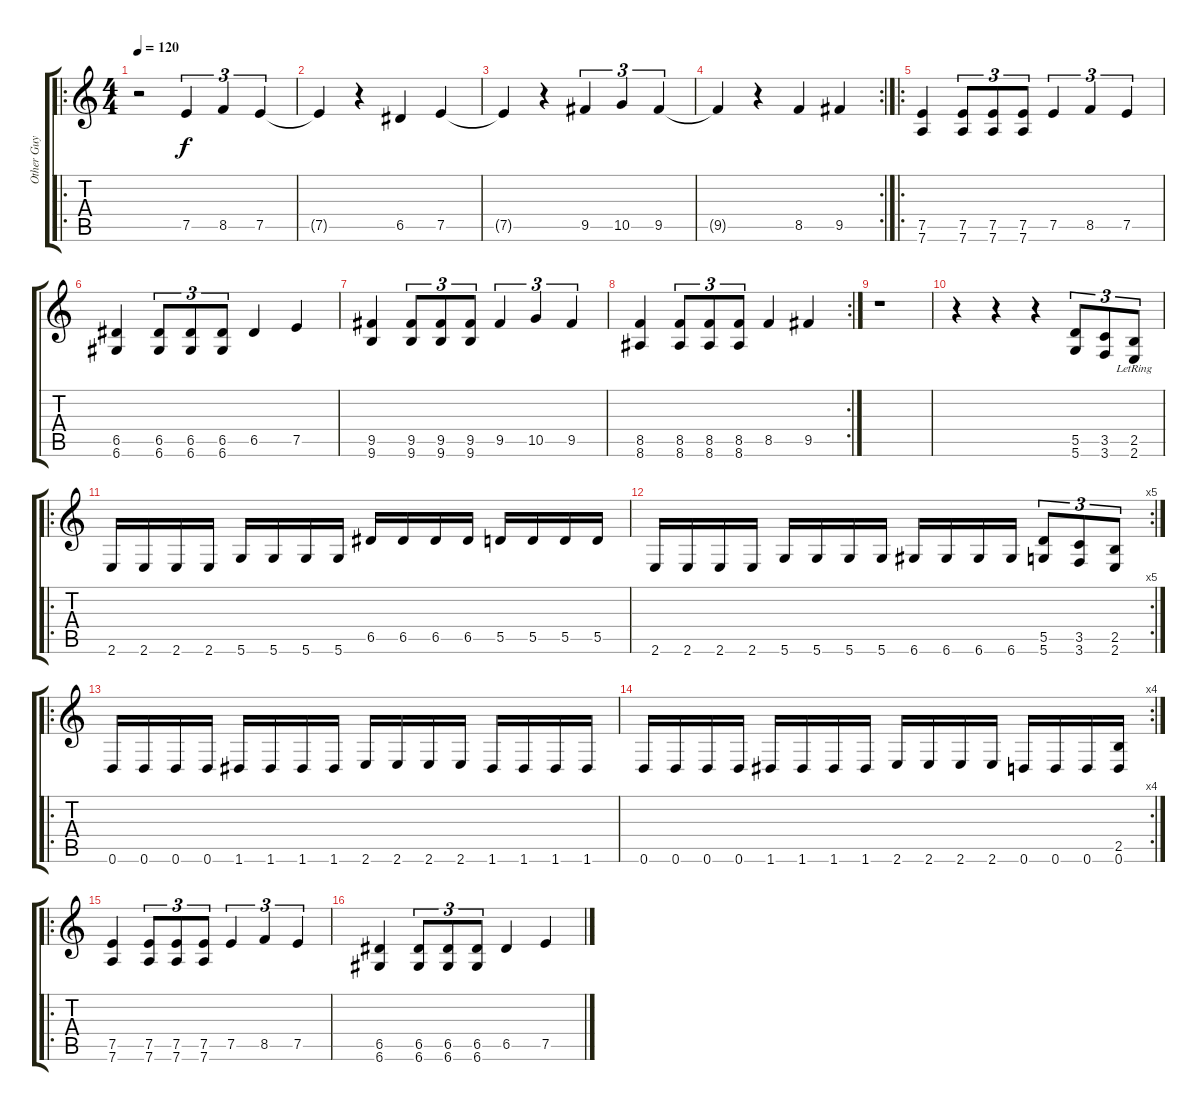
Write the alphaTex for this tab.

\track ("Other Guy" "Other Guy") {instrument distortionguitar}
\staff {score tabs}
\tuning (E4 B3 G3 D3 A2 D2) {hide}
\ro
\ts (4 4)
\tempo 120
\clef g2
\ks c
r.2{dy f instrument distortionguitar} 7.5.4{tu (3 2)} 8.5.4{tu (3 2)} 7.5.4{tu (3 2)} |
7.5{t}.4 r.4 6.5.4 7.5.4 |
7.5{t}.4 r.4 9.5.4{tu (3 2)} 10.5.4{tu (3 2)} 9.5.4{tu (3 2)} |
\rc 2
9.5{t}.4 r.4 8.5.4 9.5.4 |
\ro
(7.5 7.6).4 (7.5 7.6).8{tu (3 2)} (7.5 7.6).8{tu (3 2)} (7.5 7.6).8{tu (3 2)} 7.5.4{tu (3 2)} 8.5.4{tu (3 2)} 7.5.4{tu (3 2)} |
(6.5 6.6).4 (6.5 6.6).8{tu (3 2)} (6.5 6.6).8{tu (3 2)} (6.5 6.6).8{tu (3 2)} 6.5.4 7.5.4 |
(9.5 9.6).4 (9.5 9.6).8{tu (3 2)} (9.5 9.6).8{tu (3 2)} (9.5 9.6).8{tu (3 2)} 9.5.4{tu (3 2)} 10.5.4{tu (3 2)} 9.5.4{tu (3 2)} |
\rc 2
(8.5 8.6).4 (8.5 8.6).8{tu (3 2)} (8.5 8.6).8{tu (3 2)} (8.5 8.6).8{tu (3 2)} 8.5.4 9.5.4 |
r.1 |
r.4 r.4 r.4 (5.5 5.6).8{tu (3 2)} (3.5 3.6).8{tu (3 2)} (2.5{lr} 2.6{lr}).8{tu (3 2)} |
\ro
2.6.16 2.6.16 2.6.16 2.6.16 5.6.16 5.6.16 5.6.16 5.6.16 6.5.16 6.5.16 6.5.16 6.5.16 5.5.16 5.5.16 5.5.16 5.5.16 |
\rc 5
2.6.16 2.6.16 2.6.16 2.6.16 5.6.16 5.6.16 5.6.16 5.6.16 6.6.16 6.6.16 6.6.16 6.6.16 (5.5 5.6).8{tu (3 2)} (3.5 3.6).8{tu (3 2)} (2.5 2.6).8{tu (3 2)} |
\ro
0.6.16 0.6.16 0.6.16 0.6.16 1.6.16 1.6.16 1.6.16 1.6.16 2.6.16 2.6.16 2.6.16 2.6.16 1.6.16 1.6.16 1.6.16 1.6.16 |
\rc 4
0.6.16 0.6.16 0.6.16 0.6.16 1.6.16 1.6.16 1.6.16 1.6.16 2.6.16 2.6.16 2.6.16 2.6.16 0.6.16 0.6.16 0.6.16 (2.5 0.6).16 |
\ro
(7.5 7.6).4 (7.5 7.6).8{tu (3 2)} (7.5 7.6).8{tu (3 2)} (7.5 7.6).8{tu (3 2)} 7.5.4{tu (3 2)} 8.5.4{tu (3 2)} 7.5.4{tu (3 2)} |
(6.5 6.6).4 (6.5 6.6).8{tu (3 2)} (6.5 6.6).8{tu (3 2)} (6.5 6.6).8{tu (3 2)} 6.5.4 7.5.4
